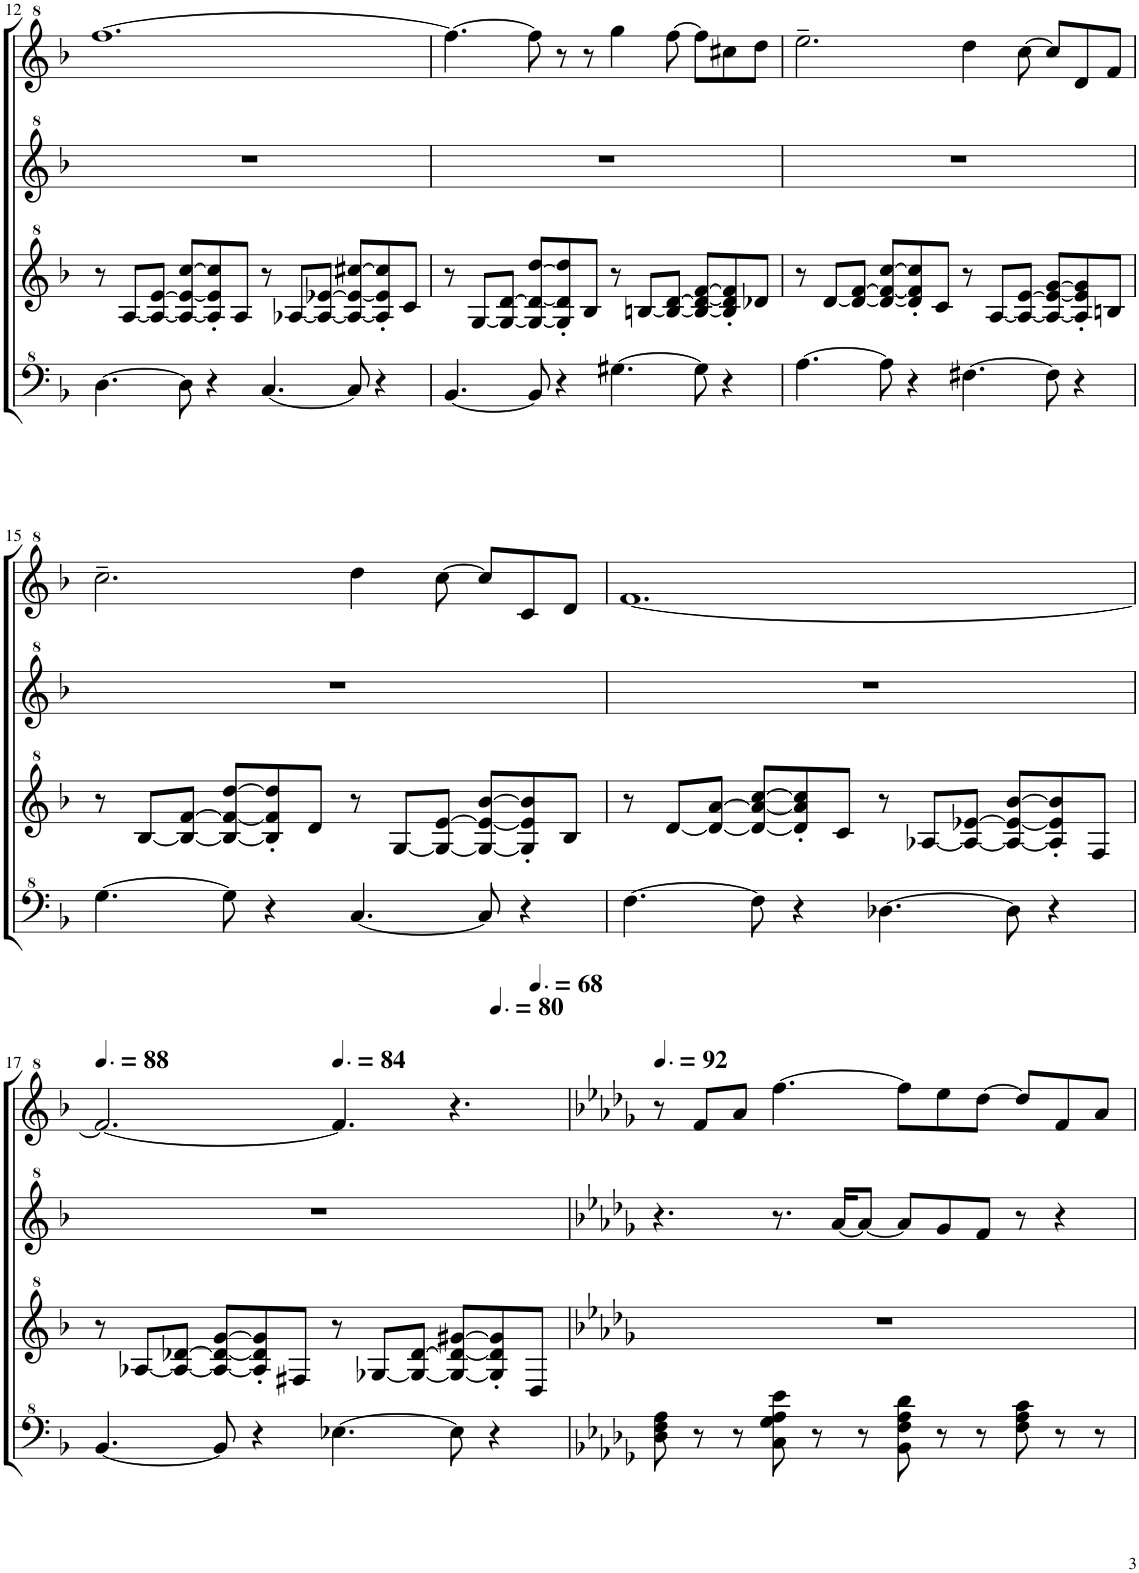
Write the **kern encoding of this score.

**kern	**kern	**kern	**kern
*part1	*part1	*part1	*part1
*staff4	*staff3	*staff2	*staff1
*I"Model III	*	*	*
!!LO:PB:g=z
*clefF^4	*clefG^2	*clefG^2	*clefG^2
*k[b-]	*k[b-]	*k[b-]	*k[b-]
*M12/8	*M12/8	*M12/8	*M12/8
=12	=12	=12	=12
[4.d\	8r	1.r	[1.fff
.	[8a/L	.	.
.	8a/_ [8ee/J	.	.
8d\]	8a/_ 8ee/_ [8ccc/L	.	.
4r	8a/]' 8ee/]' 8ccc/]'	.	.
.	8a/J	.	.
[4.c/	8r	.	.
.	[8a-X/L	.	.
.	8a-/_ [8ee-X/J	.	.
8c/]	8a-/_ 8ee-/_ [8ccc#X/L	.	.
4r	8a-/]' 8ee-/]' 8ccc#/]'	.	.
.	8cc/J	.	.
=13	=13	=13	=13
[4.B-/	8r	1.r	4.fff\_
.	[8g/L	.	.
.	8g/_ [8dd/J	.	.
8B-/]	8g/_ 8dd/_ [8ddd/L	.	8fff\]
4r	8g/]' 8dd/]' 8ddd/]'	.	8r
.	8b-/J	.	8r
[4.g#X\	8r	.	4ggg\
.	[8bn/L	.	.
.	8b/_ [8dd/J	.	[8fff\
8g#\]	8b/_ 8dd/_ [8ff/L	.	8fff\L]
4r	8b/]' 8dd/]' 8ff/]'	.	8ccc#X\
.	8dd-X/J	.	8ddd\J
=14	=14	=14	=14
[4.a\	8r	1.r	2.eee~\
.	[8dd/L	.	.
.	8dd/_ [8ff/J	.	.
8a\]	8dd/_ 8ff/_ [8ccc/L	.	.
4r	8dd/]' 8ff/]' 8ccc/]'	.	.
.	8cc/J	.	.
[4.f#X\	8r	.	4ddd\
.	[8a/L	.	.
.	8a/_ [8ee/J	.	[8ccc\
8f#\]	8a/_ 8ee/_ [8gg/L	.	8ccc/L]
4r	8a/]' 8ee/]' 8gg/]'	.	8dd/
.	8bn/J	.	8ff/J
!!LO:LB:g=z
=15	=15	=15	=15
[4.g\	8r	1.r	2.ccc~\
.	[8b-/L	.	.
.	8b-/_ [8ff/J	.	.
8g\]	8b-/_ 8ff/_ [8ddd/L	.	.
4r	8b-/]' 8ff/]' 8ddd/]'	.	.
.	8dd/J	.	.
[4.c/	8r	.	4ddd\
.	[8g/L	.	.
.	8g/_ [8ee/J	.	[8ccc\
8c/]	8g/_ 8ee/_ [8bb-/L	.	8ccc/L]
4r	8g/]' 8ee/]' 8bb-/]'	.	8cc/
.	8b-/J	.	8dd/J
=16	=16	=16	=16
[4.f\	8r	1.r	[1.ff
.	[8dd/L	.	.
.	8dd/_ [8aa/J	.	.
8f\]	8dd/_ 8aa/_ [8ccc/L	.	.
4r	8dd/]' 8aa/]' 8ccc/]'	.	.
.	8cc/J	.	.
[4.d-X\	8r	.	.
.	[8a-X/L	.	.
.	8a-/_ [8ee-X/J	.	.
8d-\]	8a-/_ 8ee-/_ [8bb-/L	.	.
4r	8a-/]' 8ee-/]' 8bb-/]'	.	.
.	8f/J	.	.
!!LO:LB:g=z
=17	=17	=17	=17
*	*	*	*MM132
[4.B-/	8r	1.r	2.ff/_
.	[8a-X/L	.	.
.	8a-/_ [8dd-X/J	.	.
8B-/]	8a-/_ 8dd-/_ [8gg/L	.	.
4r	8a-/]' 8dd-/]' 8gg/]'	.	.
.	8f#X/J	.	.
*	*	*	*MM126
[4.e-X\	8r	.	4.ff/]
.	[8g-X/L	.	.
.	8g-/_ [8dd-/J	.	.
8e-\]	8g-/_ 8dd-/_ [8gg#X/L	.	4.r
*	*	*	*MM120
4r	8g-/]' 8dd-/]' 8gg#/]'	.	.
*	*	*	*MM102
.	8d/J	.	.
=18	=18	=18	=18
*k[b-e-a-d-g-]	*k[b-e-a-d-g-]	*k[b-e-a-d-g-]	*k[b-e-a-d-g-]
*	*	*	*MM138
8d-\ 8f\ 8a-\	1.r	4.r	8r
8r	.	.	8ff/L
8r	.	.	8aa-/J
8c\ 8g-\ 8a-\ 8ee-\	.	8.r	[4.fff\
8r	.	.	.
.	.	[16aa-/KL	.
8r	.	8aa-/J_	.
8B-\ 8f\ 8a-\ 8dd-\	.	8aa-/L]	8fff\L]
8r	.	8gg-/	8eee-\
8r	.	8ff/J	[8ddd-\J
8f\ 8a-\ 8cc\	.	8r	8ddd-/L]
8r	.	4r	8ff/
8r	.	.	8aa-/J
=	=	=	=
*-	*-	*-	*-
